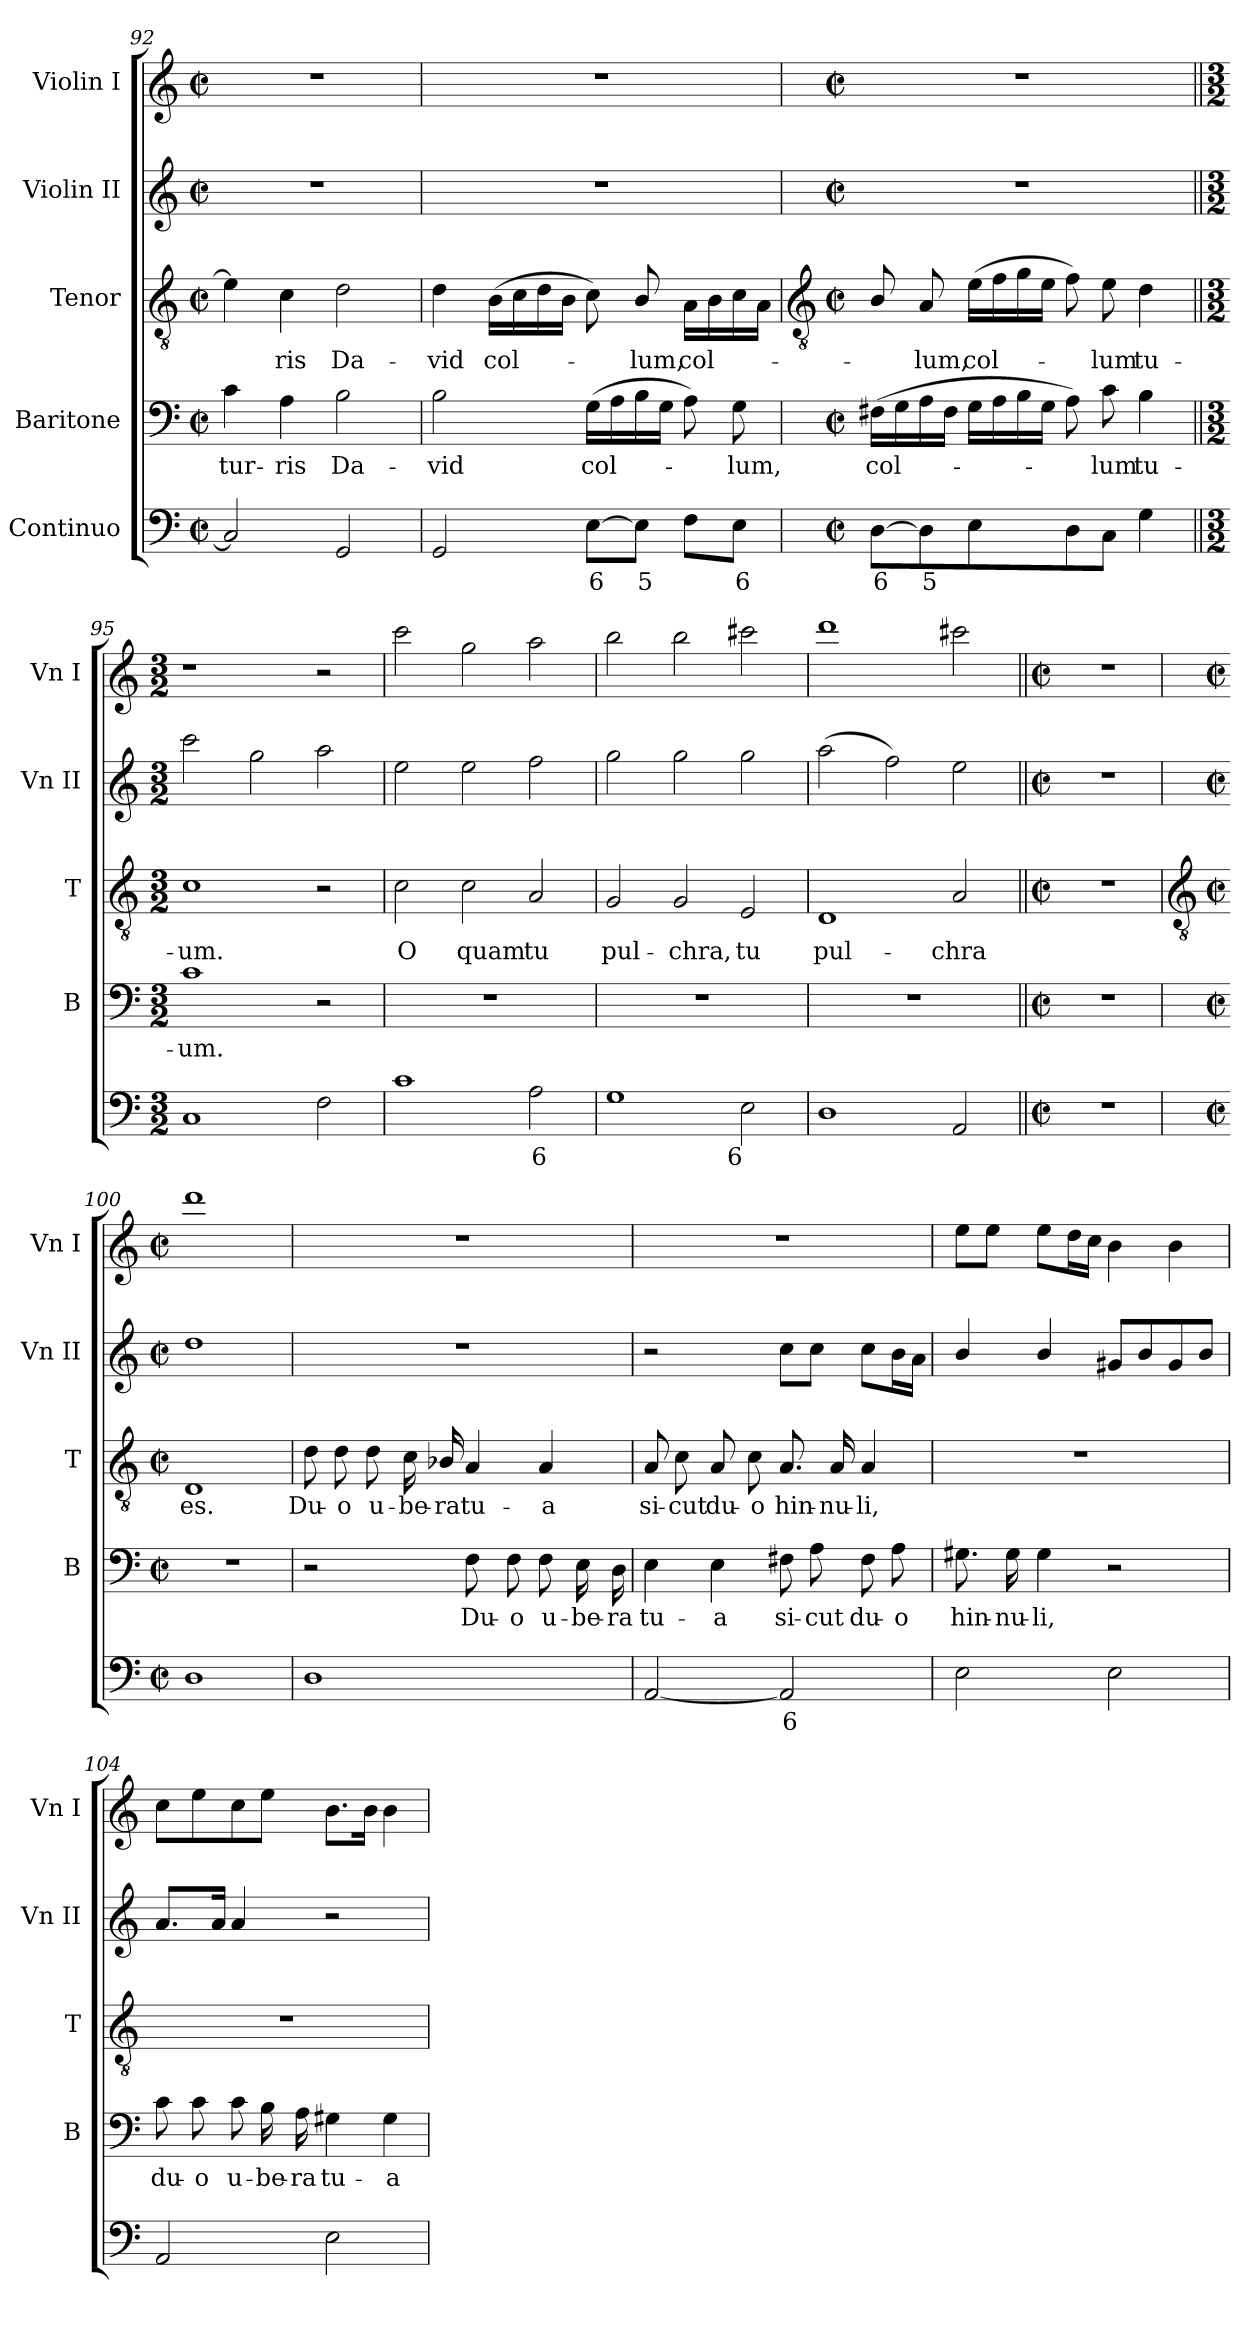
**kern	**text	**kern	**text	**kern	**text	**kern	**kern
*part5	*part5	*part4	*part4	*part3	*part3	*part2	*part1
*staff5	*staff5	*staff4	*staff4	*staff3	*staff3	*staff2	*staff1
*I"Continuo	*	*I"Baritone	*	*I"Tenor	*	*I"Violin II	*I"Violin I
*	*	*I'B	*	*I'T	*	*I'Vn II	*I'Vn I
*clefF4	*	*clefF4	*	*clefGv2	*	*clefG2	*clefG2
*k[]	*	*k[]	*	*k[]	*	*k[]	*k[]
*C:	*	*C:	*	*C:	*	*C:	*C:
*M2/2	*	*M2/2	*	*M2/2	*	*M2/2	*M2/2
*met(c|)	*	*met(c|)	*	*met(c|)	*	*met(c|)	*met(c|)
=92	=92	=92	=92	=92	=92	=92	=92
!	!	!	!LO:LY:b	!	!	!	!
2C]	.	4c	tur-	4e]	.	1r	1r
!	!	!	!LO:LY:b	!	!LO:LY:b	!	!
.	.	4A	-ris	4c	ris	.	.
!	!	!	!LO:LY:b	!	!LO:LY:b	!	!
2GG	.	2B	Da-	2d	Da-	.	.
=93	=93	=93	=93	=93	=93	=93	=93
!	!	!	!LO:LY:b	!	!LO:LY:b	!	!
2GG	.	2B	-vid	4d	-vid	1r	1r
!	!	!	!	!	!LO:LY:b	!	!
.	.	.	.	(>16BLL	col-	.	.
.	.	.	.	16c	.	.	.
.	.	.	.	16d	.	.	.
.	.	.	.	16BJJ	.	.	.
!	!LO:LY:b	!	!LO:LY:b	!	!	!	!
[8EL	6	(>16GLL	col-	8c)	.	.	.
.	.	16A	.	.	.	.	.
!	!LO:LY:b	!	!	!	!LO:LY:b	!	!
8EJ]	5	16B	.	8B/	lum,	.	.
.	.	16GJJ	.	.	.	.	.
!	!	!	!	!	!LO:LY:b	!	!
8FL	.	8A)	.	16ALL	col-	.	.
.	.	.	.	16B	.	.	.
!	!LO:LY:b	!	!LO:LY:b	!	!	!	!
8EJ	6	8G	-lum,	16c	.	.	.
.	.	.	.	16AJJ	.	.	.
!!LO:LB:g=z
=94	=94	=94	=94	=94	=94	=94	=94
*	*	*	*	*clefGv2	*	*	*
*M2/2	*	*M2/2	*	*M2/2	*	*M2/2	*M2/2
*met(c|)	*	*met(c|)	*	*met(c|)	*	*met(c|)	*met(c|)
!	!LO:LY:b	!	!LO:LY:b	!	!	!	!
[8DL	6	(>16F#XLL	col-	8B/	.	1r	1r
.	.	16G	.	.	.	.	.
!	!LO:LY:b	!	!	!	!LO:LY:b	!	!
8D]	5	16A	.	8A	lum,	.	.
.	.	16F#JJ	.	.	.	.	.
!	!	!	!	!	!LO:LY:b	!	!
4E	.	16GLL	.	(>16eLL	col-	.	.
.	.	16A	.	16f	.	.	.
.	.	16B	.	16g	.	.	.
.	.	16GJJ	.	16eJJ	.	.	.
8D	.	8A)	.	8f)	.	.	.
!	!	!	!LO:LY:b	!	!LO:LY:b	!	!
8CJ	.	8c	-lum	8e	lum	.	.
!	!	!	!LO:LY:b	!	!LO:LY:b	!	!
4G	.	4B	tu-	4d	tu-	.	.
=95||	=95||	=95||	=95||	=95||	=95||	=95||	=95||
*M3/2	*	*M3/2	*	*M3/2	*	*M3/2	*M3/2
!	!	!	!LO:LY:b	!	!LO:LY:b	!	!
1C	.	1c	-um.	1c	-um.	2ccc	1r
.	.	.	.	.	.	2gg	.
2F	.	2r	.	2r	.	2aa	2r
=96	=96	=96	=96	=96	=96	=96	=96
!	!	!LO:N:vis=1	!	!	!LO:LY:b	!	!
1c	.	1.r	.	2c	O	2ee	2ccc
!	!	!	!	!	!LO:LY:b	!	!
.	.	.	.	2c	quam	2ee	2gg
!	!LO:LY:b	!	!	!	!LO:LY:b	!	!
2A	6	.	.	2A	tu	2ff	2aa
=97	=97	=97	=97	=97	=97	=97	=97
!	!	!LO:N:vis=1	!	!	!LO:LY:b	!	!
1G	.	1.r	.	2G	pul-	2gg	2bb
!	!	!	!	!	!LO:LY:b	!	!
.	.	.	.	2G	-chra,	2gg	2bb
!	!LO:LY:b	!	!	!	!LO:LY:b	!	!
2E	6	.	.	2E	tu	2gg	2ccc#X
=98	=98	=98	=98	=98	=98	=98	=98
!	!	!LO:N:vis=1	!	!	!LO:LY:b	!	!
1D	.	1.r	.	1D	pul-	(>2aa	1ddd
.	.	.	.	.	.	2ff)	.
!	!	!	!	!	!LO:LY:b	!	!
2AA	.	.	.	2A	-chra	2ee	2ccc#X
=99||	=99||	=99||	=99||	=99||	=99||	=99||	=99||
*M2/2	*	*M2/2	*	*M2/2	*	*M2/2	*M2/2
*met(c|)	*	*met(c|)	*	*met(c|)	*	*met(c|)	*met(c|)
1r	.	1r	.	1r	.	1r	1r
!!LO:LB:g=z
=100	=100	=100	=100	=100	=100	=100	=100
*	*	*	*	*clefGv2	*	*	*
*M2/2	*	*M2/2	*	*M2/2	*	*M2/2	*M2/2
*met(c|)	*	*met(c|)	*	*met(c|)	*	*met(c|)	*met(c|)
!	!	!	!	!	!LO:LY:b	!	!
1D	.	1r	.	1D	es.	1dd	1ddd
=101	=101	=101	=101	=101	=101	=101	=101
!	!	!	!	!	!LO:LY:b	!	!
1D	.	2r	.	8d	Du-	1r	1r
!	!	!	!	!	!LO:LY:b	!	!
.	.	.	.	8d	-o	.	.
!	!	!	!	!	!LO:LY:b	!	!
.	.	.	.	8d	u-	.	.
!	!	!	!	!	!LO:LY:b	!	!
.	.	.	.	16c	-be-	.	.
!	!	!	!	!	!LO:LY:b	!	!
.	.	.	.	16B-X/	-ra	.	.
!	!	!	!LO:LY:b	!	!LO:LY:b	!	!
.	.	8F	Du-	4A	tu-	.	.
!	!	!	!LO:LY:b	!	!	!	!
.	.	8F	-o	.	.	.	.
!	!	!	!LO:LY:b	!	!LO:LY:b	!	!
.	.	8F	u-	4A	-a	.	.
!	!	!	!LO:LY:b	!	!	!	!
.	.	16E	-be-	.	.	.	.
!	!	!	!LO:LY:b	!	!	!	!
.	.	16D	-ra	.	.	.	.
=102	=102	=102	=102	=102	=102	=102	=102
!	!	!	!LO:LY:b	!	!LO:LY:b	!	!
[2AA	.	4E	tu-	8A	si-	2r	1r
!	!	!	!	!	!LO:LY:b	!	!
.	.	.	.	8c	-cut	.	.
!	!	!	!LO:LY:b	!	!LO:LY:b	!	!
.	.	4E	-a	8A	du-	.	.
!	!	!	!	!	!LO:LY:b	!	!
.	.	.	.	8c	-o	.	.
!	!LO:LY:b	!	!LO:LY:b	!	!LO:LY:b	!	!
2AA]	6	8F#X	si-	8.A	hin-	8ccL	.
!	!	!	!LO:LY:b	!	!	!	!
.	.	8A	-cut	.	.	8ccJ	.
!	!	!	!	!	!LO:LY:b	!	!
.	.	.	.	16A	-nu-	.	.
!	!	!	!LO:LY:b	!	!LO:LY:b	!	!
.	.	8F#	du-	4A	-li,	8ccL	.
!	!	!	!LO:LY:b	!	!	!	!
.	.	8A	-o	.	.	16bL	.
.	.	.	.	.	.	16aJJ	.
=103	=103	=103	=103	=103	=103	=103	=103
!	!	!	!LO:LY:b	!	!	!	!
2E	.	8.G#X	hin-	1r	.	4b/	8eeL
.	.	.	.	.	.	.	8eeJ
!	!	!	!LO:LY:b	!	!	!	!
.	.	16G#	-nu-	.	.	.	.
!	!	!	!LO:LY:b	!	!	!	!
.	.	4G#	-li,	.	.	4b/	8eeL
.	.	.	.	.	.	.	16ddL
.	.	.	.	.	.	.	16ccJJ
2E	.	2r	.	.	.	8g#XL	4b
.	.	.	.	.	.	8b	.
.	.	.	.	.	.	8g#	4b
.	.	.	.	.	.	8bJ	.
=104	=104	=104	=104	=104	=104	=104	=104
!	!	!	!LO:LY:b	!	!	!	!
2AA	.	8c	du-	1r	.	8.aL	8ccL
!	!	!	!LO:LY:b	!	!	!	!
.	.	8c	-o	.	.	.	8ee
.	.	.	.	.	.	16aJ	.
!	!	!	!LO:LY:b	!	!	!	!
.	.	8c	u-	.	.	4a	8cc
!	!	!	!LO:LY:b	!	!	!	!
.	.	16B	-be-	.	.	.	8eeJ
!	!	!	!LO:LY:b	!	!	!	!
.	.	16A	-ra	.	.	.	.
!	!	!	!LO:LY:b	!	!	!	!
2E	.	4G#X	tu-	.	.	2r	8.bL
.	.	.	.	.	.	.	16bJ
!	!	!	!LO:LY:b	!	!	!	!
.	.	4G#	-a	.	.	.	4b
=	=	=	=	=	=	=	=
*-	*-	*-	*-	*-	*-	*-	*-
